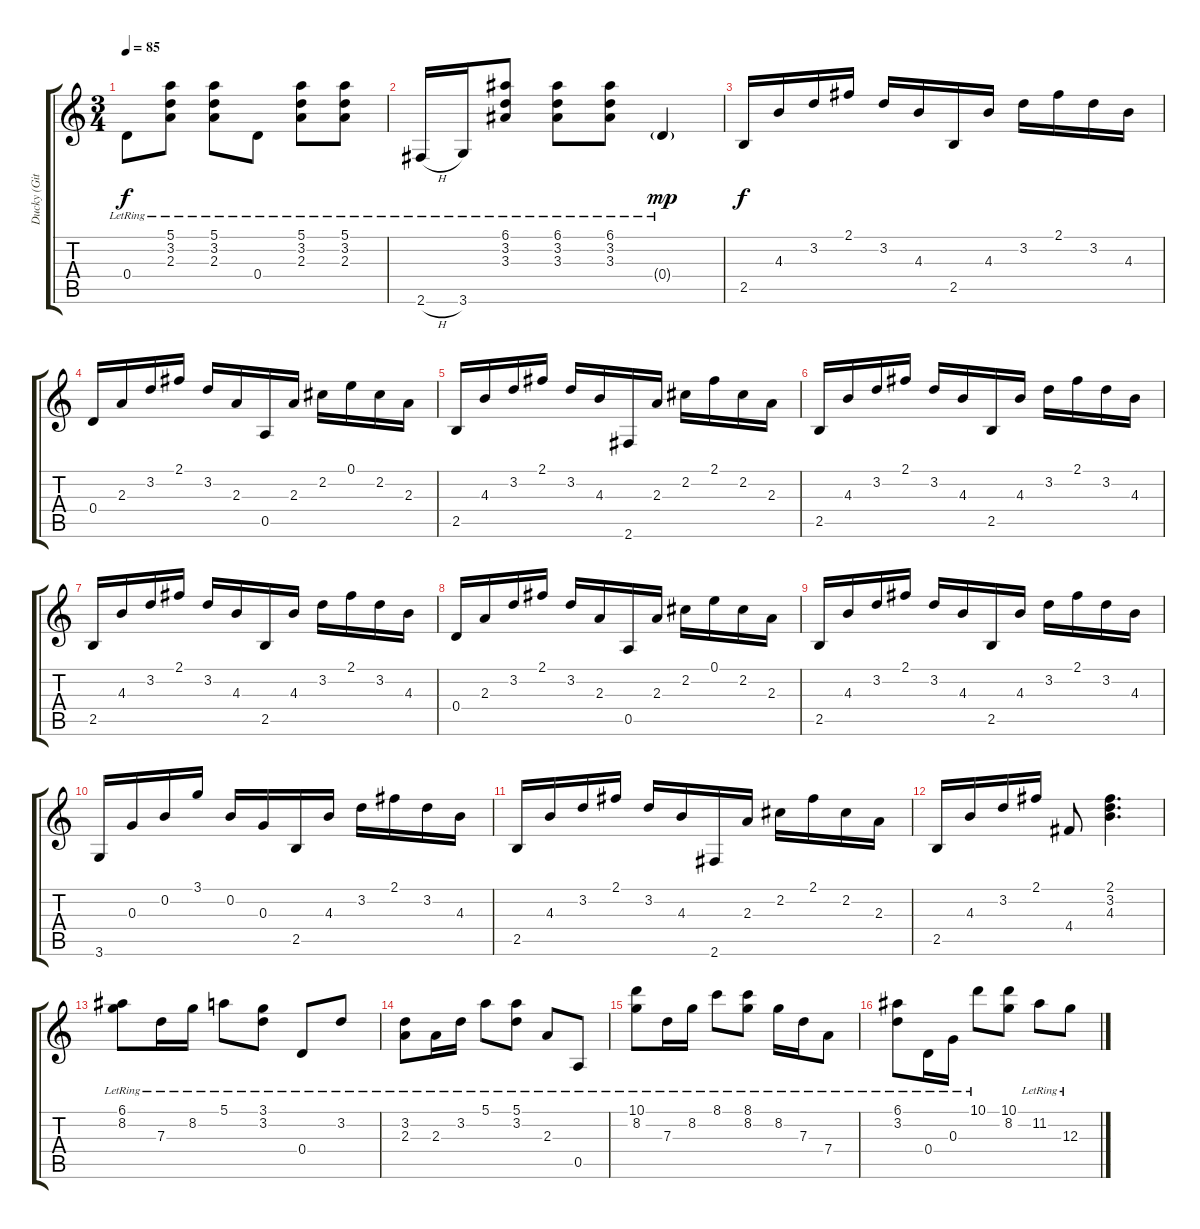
\track ("Ducky (Gitarre)" "Ducky (Git") {instrument acousticguitarsteel}
\staff {score tabs}
\tuning (E4 B3 G3 D3 A2 E2) {hide}
\ts (3 4)
\tempo 85
\clef g2
\ks c
0.4{lr}.8{dy f} (5.1{lr} 3.2{lr} 2.3{lr}).8 (5.1{lr} 3.2{lr} 2.3{lr}).8 0.4{lr}.8 (5.1{lr} 3.2{lr} 2.3{lr}).8 (5.1{lr} 3.2{lr} 2.3{lr}).8 |
2.6{h lr}.16 3.6{lr}.16 (6.1{lr} 3.2{lr} 3.3{lr}).8 (6.1{lr} 3.2{lr} 3.3{lr}).8 (6.1{lr} 3.2{lr} 3.3{lr}).8 0.4{g lr}.4{dy mp} |
2.5.16{dy f} 4.3.16 3.2.16 2.1.16 3.2.16 4.3.16 2.5.16 4.3.16 3.2.16 2.1.16 3.2.16 4.3.16 |
0.4.16 2.3.16 3.2.16 2.1.16 3.2.16 2.3.16 0.5.16 2.3.16 2.2.16 0.1.16 2.2.16 2.3.16 |
2.5.16 4.3.16 3.2.16 2.1.16 3.2.16 4.3.16 2.6.16 2.3.16 2.2.16 2.1.16 2.2.16 2.3.16 |
2.5.16 4.3.16 3.2.16 2.1.16 3.2.16 4.3.16 2.5.16 4.3.16 3.2.16 2.1.16 3.2.16 4.3.16 |
2.5.16 4.3.16 3.2.16 2.1.16 3.2.16 4.3.16 2.5.16 4.3.16 3.2.16 2.1.16 3.2.16 4.3.16 |
0.4.16 2.3.16 3.2.16 2.1.16 3.2.16 2.3.16 0.5.16 2.3.16 2.2.16 0.1.16 2.2.16 2.3.16 |
2.5.16 4.3.16 3.2.16 2.1.16 3.2.16 4.3.16 2.5.16 4.3.16 3.2.16 2.1.16 3.2.16 4.3.16 |
3.6.16 0.3.16 0.2.16 3.1.16 0.2.16 0.3.16 2.5.16 4.3.16 3.2.16 2.1.16 3.2.16 4.3.16 |
2.5.16 4.3.16 3.2.16 2.1.16 3.2.16 4.3.16 2.6.16 2.3.16 2.2.16 2.1.16 2.2.16 2.3.16 |
2.5.16 4.3.16 3.2.16 2.1.16 4.4.8 (2.1 3.2 4.3).4{d} |
(6.1{lr} 8.2{lr}).8 7.3{lr}.16 8.2{lr}.16 5.1{lr}.8 (3.1{lr} 3.2{lr}).8 0.4{lr}.8 3.2{lr}.8 |
(3.2{lr} 2.3{lr}).8 2.3{lr}.16 3.2{lr}.16 5.1{lr}.8 (5.1{lr} 3.2{lr}).8 2.3{lr}.8 0.5{lr}.8 |
(10.1{lr} 8.2{lr}).8 7.3{lr}.16 8.2{lr}.16 8.1{lr}.8 (8.1{lr} 8.2{lr}).8 8.2{lr}.16 7.3{lr}.16 7.4{lr}.8 |
(6.1{lr} 3.2{lr}).8 0.4{lr}.16 0.3{lr}.16 10.1{lr}.8 (10.1 8.2).8 11.2{lr}.8 12.3{lr}.8
